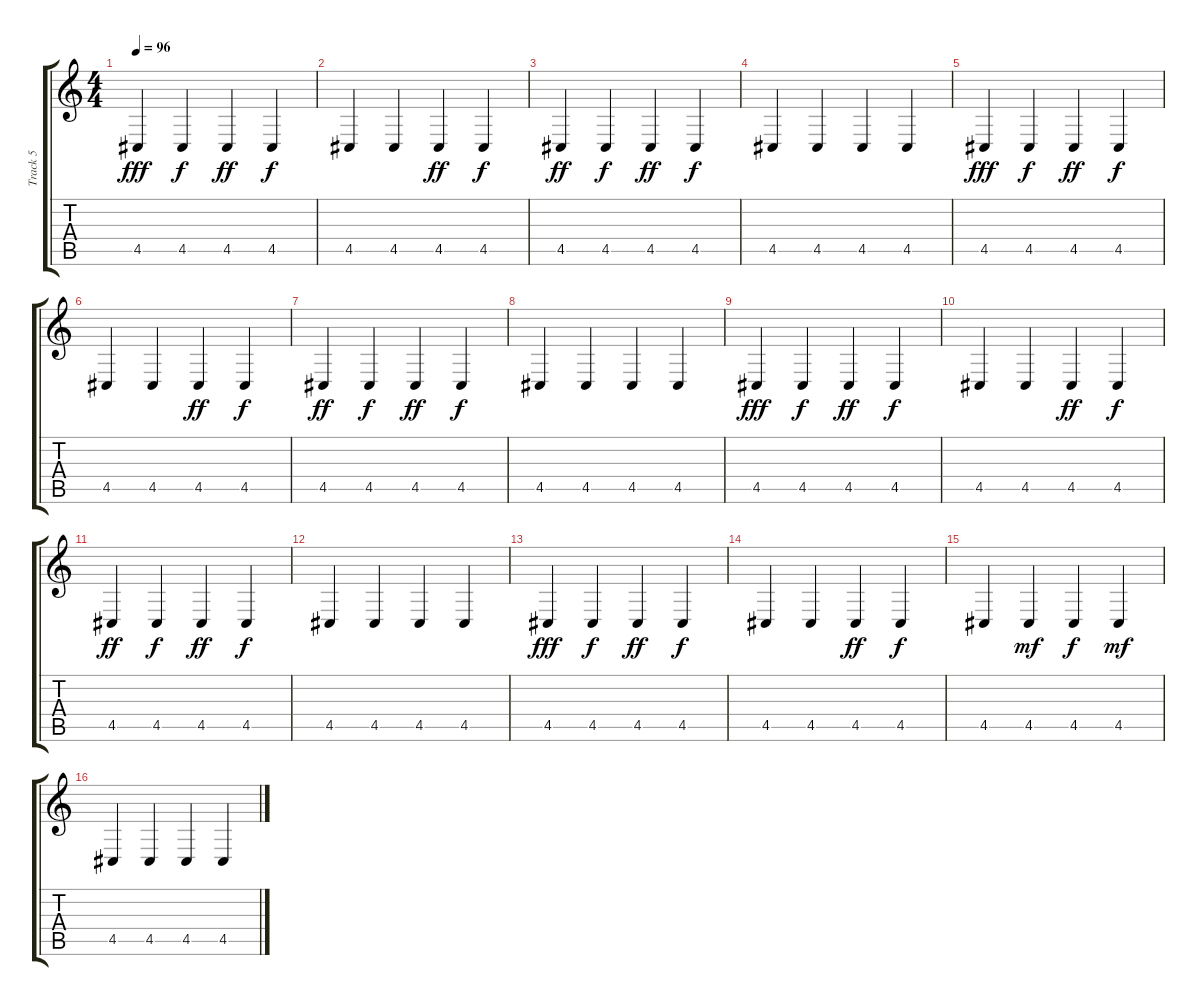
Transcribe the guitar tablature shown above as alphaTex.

\track ("Track 5" "Track 5") {instrument timpani}
\staff {score tabs}
\tuning (E4 B3 G3 D3 A2 E2) {hide}
\ts (4 4)
\tempo 96
\clef g2
\ks c
4.5.4{dy fff} 4.5.4{dy f} 4.5.4{dy ff} 4.5.4{dy f} |
4.5.4 4.5.4 4.5.4{dy ff} 4.5.4{dy f} |
4.5.4{dy ff} 4.5.4{dy f} 4.5.4{dy ff} 4.5.4{dy f} |
4.5.4 4.5.4 4.5.4 4.5.4 |
4.5.4{dy fff} 4.5.4{dy f} 4.5.4{dy ff} 4.5.4{dy f} |
4.5.4 4.5.4 4.5.4{dy ff} 4.5.4{dy f} |
4.5.4{dy ff} 4.5.4{dy f} 4.5.4{dy ff} 4.5.4{dy f} |
4.5.4 4.5.4 4.5.4 4.5.4 |
4.5.4{dy fff} 4.5.4{dy f} 4.5.4{dy ff} 4.5.4{dy f} |
4.5.4 4.5.4 4.5.4{dy ff} 4.5.4{dy f} |
4.5.4{dy ff} 4.5.4{dy f} 4.5.4{dy ff} 4.5.4{dy f} |
4.5.4 4.5.4 4.5.4 4.5.4 |
4.5.4{dy fff} 4.5.4{dy f} 4.5.4{dy ff} 4.5.4{dy f} |
4.5.4 4.5.4 4.5.4{dy ff} 4.5.4{dy f} |
4.5.4 4.5.4{dy mf} 4.5.4{dy f} 4.5.4{dy mf} |
4.5.4 4.5.4 4.5.4 4.5.4
